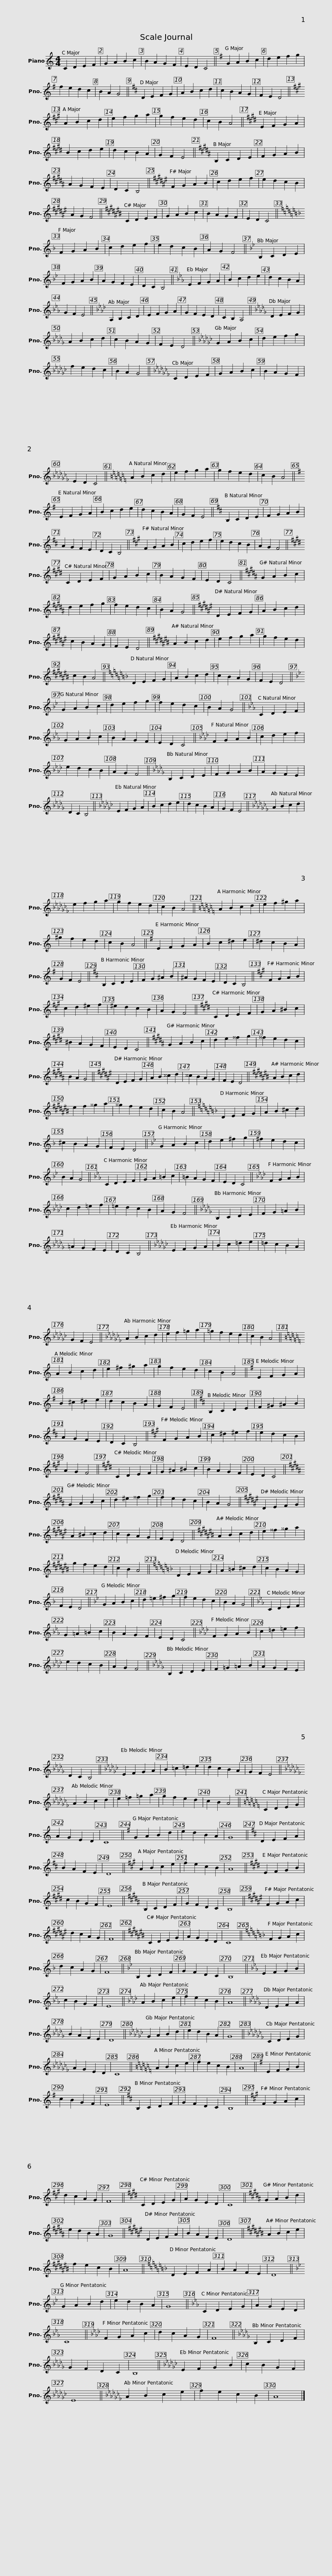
X:1
L:1/8
M:4/4
I:linebreak $
K:C
V:1 treble
V:1
 C2 D2 E2 F2 | G2 A2 B2 c2 | B2 A2 G2 F2 | E2 D2 C4 ||[K:G] G2 A2 B2 c2 | %5
 d2 e2 f2 g2 | f2 e2 d2 c2 | B2 A2 G4 ||[K:D] D2 E2 F2 G2 | A2 B2 c2 d2 |$ %10
 c2 B2 A2 G2 | F2 E2 D4 ||[K:A] A2 B2 c2 d2 | e2 f2 g2 a2 | g2 f2 e2 d2 | %15
 c2 B2 A4 ||[K:E] E2 F2 G2 A2 | B2 c2 d2 e2 | d2 c2 B2 A2 |$ G2 F2 E4 || %20
[K:B] B,2 C2 D2 E2 | F2 G2 A2 B2 | A2 G2 F2 E2 | D2 C2 B,4 ||[K:F#] F2 G2 A2 B2 | %25
 c2 d2 e2 f2 | e2 d2 c2 B2 |$ A2 G2 F4 ||[K:C#] C2 D2 E2 F2 | G2 A2 B2 c2 | %30
 B2 A2 G2 F2 | E2 D2 C4 ||[K:F] F2 G2 A2 B2 | c2 d2 e2 f2 | e2 d2 c2 B2 | %35
 A2 G2 F4 ||$[K:Bb] B,2 C2 D2 E2 | F2 G2 A2 B2 | A2 G2 F2 E2 | D2 C2 B,4 || %40
[K:Eb] E2 F2 G2 A2 | B2 c2 d2 e2 | d2 c2 B2 A2 | G2 F2 E4 ||[K:Ab] A,2 B,2 C2 D2 |$ %45
 E2 F2 G2 A2 | G2 F2 E2 D2 | C2 B,2 A,4 ||[K:Db] D2 E2 F2 G2 | A2 B2 c2 d2 | %50
 c2 B2 A2 G2 | F2 E2 D4 ||[K:Gb] G2 A2 B2 c2 | d2 e2 f2 g2 |$ f2 e2 d2 c2 | %55
 B2 A2 G4 ||[K:Cb] C2 D2 E2 F2 | G2 A2 B2 c2 | B2 A2 G2 F2 | E2 D2 C4 || %60
[K:C] A2 B2 c2 d2 | e2 f2 g2 a2 |$ g2 f2 e2 d2 | c2 B2 A4 ||[K:G] E2 F2 G2 A2 | %65
 B2 c2 d2 e2 | d2 c2 B2 A2 | G2 F2 E4 ||[K:D] B,2 C2 D2 E2 | F2 G2 A2 B2 | %70
 A2 G2 F2 E2 | D2 C2 B,4 ||$[K:A] F2 G2 A2 B2 | c2 d2 e2 f2 | e2 d2 c2 B2 | %75
 A2 G2 F4 ||[K:E] C2 D2 E2 F2 | G2 A2 B2 c2 | B2 A2 G2 F2 | E2 D2 C4 || %80
[K:B] G2 A2 B2 c2 |$ d2 e2 f2 g2 | f2 e2 d2 c2 | B2 A2 G4 ||[K:F#] D2 E2 F2 G2 | %85
 A2 B2 c2 d2 | c2 B2 A2 G2 | F2 E2 D4 ||[K:C#] A2 B2 c2 d2 | e2 f2 g2 a2 |$ %90
 g2 f2 e2 d2 | c2 B2 A4 ||[K:F] D2 E2 F2 G2 | A2 B2 c2 d2 | c2 B2 A2 G2 | %95
 F2 E2 D4 ||[K:Bb] G2 A2 B2 c2 | d2 e2 f2 g2 | f2 e2 d2 c2 |$ B2 A2 G4 || %100
[K:Eb] C2 D2 E2 F2 | G2 A2 B2 c2 | B2 A2 G2 F2 | E2 D2 C4 ||[K:Ab] F2 G2 A2 B2 | %105
 c2 d2 e2 f2 | e2 d2 c2 B2 | A2 G2 F4 ||$[K:Db] B,2 C2 D2 E2 | F2 G2 A2 B2 | %110
 A2 G2 F2 E2 | D2 C2 B,4 ||[K:Gb] E2 F2 G2 A2 | B2 c2 d2 e2 | d2 c2 B2 A2 | %115
 G2 F2 E4 ||$[K:Cb] A2 B2 c2 d2 | e2 f2 g2 a2 | g2 f2 e2 d2 | c2 B2 A4 || %120
[K:C] A2 B2 c2 d2 | e2 f2 ^g2 a2 | ^g2 f2 e2 d2 | c2 B2 A4 ||[K:G] E2 F2 G2 A2 |$ %125
 B2 c2 ^d2 e2 | ^d2 c2 B2 A2 | G2 F2 E4 ||[K:D] B,2 C2 D2 E2 | F2 G2 ^A2 B2 | %130
 ^A2 G2 F2 E2 | D2 C2 B,4 ||[K:A] F2 G2 A2 B2 | c2 d2 ^e2 f2 |$ ^e2 d2 c2 B2 | %135
 A2 G2 F4 ||[K:E] C2 D2 E2 F2 | G2 A2 ^B2 c2 | ^B2 A2 G2 F2 | E2 D2 C4 || %140
[K:B] G2 A2 B2 c2 | d2 e2 ^^f2 g2 | ^^f2 e2 d2 c2 |$ B2 A2 G4 ||[K:F#] D2 E2 F2 G2 | %145
 A2 B2 ^^c2 d2 | ^^c2 B2 A2 G2 | F2 E2 D4 ||[K:C#] A2 B2 c2 d2 | e2 f2 ^^g2 a2 | %150
 ^^g2 f2 e2 d2 |$ c2 B2 A4 ||[K:F] D2 E2 F2 G2 | A2 B2 ^c2 d2 | ^c2 B2 A2 G2 | %155
 F2 E2 D4 ||[K:Bb] G2 A2 B2 c2 | d2 e2 ^f2 g2 | ^f2 e2 d2 c2 | B2 A2 G4 ||$ %160
[K:Eb] C2 D2 E2 F2 | G2 A2 =B2 c2 | =B2 A2 G2 F2 | E2 D2 C4 ||[K:Ab] F2 G2 A2 B2 | %165
 c2 d2 =e2 f2 | =e2 d2 c2 B2 | A2 G2 F4 ||$[K:Db] B,2 C2 D2 E2 | F2 G2 =A2 B2 | %170
 =A2 G2 F2 E2 | D2 C2 B,4 ||[K:Gb] E2 F2 G2 A2 | B2 c2 =d2 e2 | =d2 c2 B2 A2 | %175
 G2 F2 E4 ||$[K:Cb] A2 B2 c2 d2 | e2 f2 =g2 a2 | =g2 f2 e2 d2 | c2 B2 A4 || %180
[K:C] A2 B2 c2 d2 | e2 ^f2 ^g2 a2 | g2 f2 e2 d2 | c2 B2 A4 ||$[K:G] E2 F2 G2 A2 | %185
 B2 ^c2 ^d2 e2 | d2 c2 B2 A2 | G2 F2 E4 ||[K:D] B,2 C2 D2 E2 | F2 ^G2 ^A2 B2 | %190
 A2 G2 F2 E2 | D2 C2 B,4 ||[K:A] F2 G2 A2 B2 |$ c2 ^d2 ^e2 f2 | e2 d2 c2 B2 | %195
 A2 G2 F4 ||[K:E] C2 D2 E2 F2 | G2 ^A2 ^B2 c2 | B2 A2 G2 F2 | E2 D2 C4 || %200
[K:B] G2 A2 B2 c2 |$ d2 ^e2 ^^f2 g2 | f2 e2 d2 c2 | B2 A2 G4 ||[K:F#] D2 E2 F2 G2 | %205
 A2 ^B2 ^^c2 d2 | c2 B2 A2 G2 | F2 E2 D4 ||$[K:C#] A2 B2 c2 d2 | e2 ^^f2 ^^g2 a2 | %210
 g2 f2 e2 d2 | c2 B2 A4 ||[K:F] D2 E2 F2 G2 | A2 =B2 ^c2 d2 | c2 B2 A2 G2 | %215
 F2 E2 D4 ||[K:Bb] G2 A2 B2 c2 |$ d2 =e2 ^f2 g2 | f2 e2 d2 c2 | B2 A2 G4 || %220
[K:Eb] C2 D2 E2 F2 | G2 =A2 =B2 c2 | B2 A2 G2 F2 | E2 D2 C4 ||[K:Ab] F2 G2 A2 B2 | %225
 c2 =d2 =e2 f2 |$ e2 d2 c2 B2 | A2 G2 F4 ||[K:Db] B,2 C2 D2 E2 | F2 =G2 =A2 B2 | %230
 A2 G2 F2 E2 | D2 C2 B,4 ||[K:Gb] E2 F2 G2 A2 | B2 =c2 =d2 e2 |$ d2 c2 B2 A2 | %235
 G2 F2 E4 ||[K:Cb] A2 B2 c2 d2 | e2 =f2 =g2 a2 | g2 f2 e2 d2 | c2 B2 A4 || %240
[K:C] C2 D2 E2 G2 | A2 G2 E2 D2 |$ C8 ||[K:G] G2 A2 B2 d2 | e2 d2 B2 A2 | %245
 G8 ||[K:D] D2 E2 F2 A2 | B2 A2 F2 E2 | D8 ||[K:A] A2 B2 c2 e2 | %250
 f2 e2 c2 B2 | A8 ||$[K:E] E2 F2 G2 B2 | c2 B2 G2 F2 | E8 || %255
[K:B] B,2 C2 D2 F2 | G2 F2 D2 C2 | B,8 ||[K:F#] F2 G2 A2 c2 | d2 c2 A2 G2 | %260
 F8 ||$[K:C#] C2 D2 E2 G2 | A2 G2 E2 D2 | C8 ||[K:F] F2 G2 A2 c2 | %265
 d2 c2 A2 G2 | F8 ||[K:Bb] B,2 C2 D2 F2 | G2 F2 D2 C2 | B,8 ||$ %270
[K:Eb] E2 F2 G2 B2 | c2 B2 G2 F2 | E8 ||[K:Ab] A2 B2 c2 e2 | f2 e2 c2 B2 | %275
 A8 ||[K:Db] D2 E2 F2 A2 | B2 A2 F2 E2 | D8 ||$[K:Gb] G2 A2 B2 d2 | %280
 e2 d2 B2 A2 | G8 ||[K:Cb] C2 D2 E2 G2 | A2 G2 E2 D2 | C8 || %285
[K:C] A2 B2 c2 e2 | f2 e2 c2 B2 | A8 ||$[K:G] E2 F2 G2 B2 | c2 B2 G2 F2 | %290
 E8 ||[K:D] B,2 C2 D2 F2 | G2 F2 D2 C2 | B,8 ||[K:A] F2 G2 A2 c2 | %295
 d2 c2 A2 G2 | F8 ||[K:E] C2 D2 E2 G2 |$ A2 G2 E2 D2 | C8 || %300
[K:B] G2 A2 B2 d2 | e2 d2 B2 A2 | G8 ||[K:F#] D2 E2 F2 A2 | B2 A2 F2 E2 | %305
 D8 ||$[K:C#] A2 B2 c2 e2 | f2 e2 c2 B2 | A8 ||[K:F] D2 E2 F2 A2 | %310
 B2 A2 F2 E2 | D8 ||[K:Bb] G2 A2 B2 d2 | e2 d2 B2 A2 | G8 || %315
[K:Eb] C2 D2 E2 G2 |$ A2 G2 E2 D2 | C8 ||[K:Ab] F2 G2 A2 c2 | d2 c2 A2 G2 | %320
 F8 ||[K:Db] B,2 C2 D2 F2 | G2 F2 D2 C2 | B,8 ||[K:Gb] E2 F2 G2 B2 |$ %325
 c2 B2 G2 F2 | E8 ||[K:Cb] A2 B2 c2 e2 | f2 e2 c2 B2 | A8 |] %330
